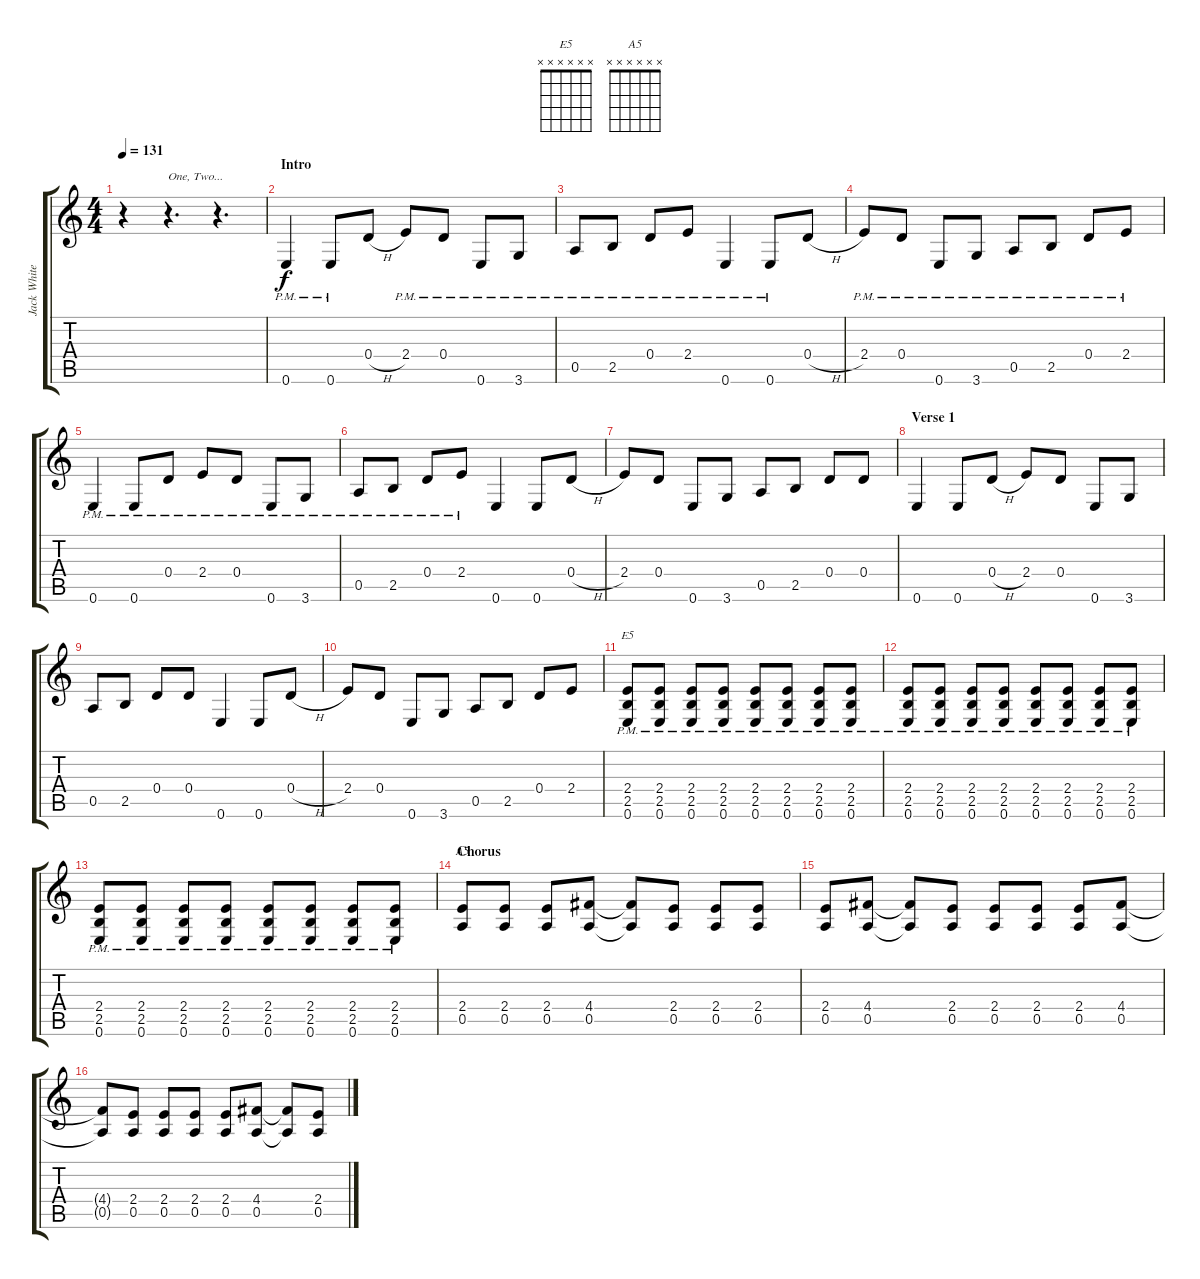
\track ("Jack White" "Jack White") {instrument distortionguitar}
\staff {score tabs}
\tuning (E4 B3 G3 D3 A2 E2) {hide}
\chord ("E5" x x x x x x)
\chord ("A5" x x x x x x)
\ts (4 4)
\tempo 131
\clef g2
\ks c
r.4{dy f instrument distortionguitar} r.4{d txt "One, Two..."} r.4{d} |
\section ("" "Intro")
0.6{pm}.4 0.6{pm}.8 0.4{h}.8 2.4{pm}.8 0.4{pm}.8 0.6{pm}.8 3.6{pm}.8 |
0.5{pm}.8 2.5{pm}.8 0.4{pm}.8 2.4{pm}.8 0.6{pm}.4 0.6{pm}.8 0.4{h}.8 |
2.4{pm}.8 0.4{pm}.8 0.6{pm}.8 3.6{pm}.8 0.5{pm}.8 2.5{pm}.8 0.4{pm}.8 2.4{pm}.8 |
0.6{pm}.4 0.6{pm}.8 0.4{pm}.8 2.4{pm}.8 0.4{pm}.8 0.6{pm}.8 3.6{pm}.8 |
0.5{pm}.8 2.5{pm}.8 0.4{pm}.8 2.4{pm}.8 0.6.4 0.6.8 0.4{h}.8 |
2.4.8 0.4.8 0.6.8 3.6.8 0.5.8 2.5.8 0.4.8 0.4.8 |
\section ("" "Verse 1")
0.6.4 0.6.8 0.4{h}.8 2.4.8 0.4.8 0.6.8 3.6.8 |
0.5.8 2.5.8 0.4.8 0.4.8 0.6.4 0.6.8 0.4{h}.8 |
2.4.8 0.4.8 0.6.8 3.6.8 0.5.8 2.5.8 0.4.8 2.4.8 |
(2.4{pm} 2.5{pm} 0.6{pm}).8{ch "E5"} (2.4{pm} 2.5{pm} 0.6{pm}).8 (2.4{pm} 2.5{pm} 0.6{pm}).8 (2.4{pm} 2.5{pm} 0.6{pm}).8 (2.4{pm} 2.5{pm} 0.6{pm}).8 (2.4{pm} 2.5{pm} 0.6{pm}).8 (2.4{pm} 2.5{pm} 0.6{pm}).8 (2.4{pm} 2.5{pm} 0.6{pm}).8 |
(2.4{pm} 2.5{pm} 0.6{pm}).8 (2.4{pm} 2.5{pm} 0.6{pm}).8 (2.4{pm} 2.5{pm} 0.6{pm}).8 (2.4{pm} 2.5{pm} 0.6{pm}).8 (2.4{pm} 2.5{pm} 0.6{pm}).8 (2.4{pm} 2.5{pm} 0.6{pm}).8 (2.4{pm} 2.5{pm} 0.6{pm}).8 (2.4{pm} 2.5{pm} 0.6{pm}).8 |
(2.4{pm} 2.5{pm} 0.6{pm}).8 (2.4{pm} 2.5{pm} 0.6{pm}).8 (2.4{pm} 2.5{pm} 0.6{pm}).8 (2.4{pm} 2.5{pm} 0.6{pm}).8 (2.4{pm} 2.5{pm} 0.6{pm}).8 (2.4{pm} 2.5{pm} 0.6{pm}).8 (2.4{pm} 2.5{pm} 0.6{pm}).8 (2.4{pm} 2.5{pm} 0.6{pm}).8 |
\section ("" "Chorus")
(2.4 0.5).8{ch "A5"} (2.4 0.5).8 (2.4 0.5).8 (4.4 0.5).8 (4.4{t} 0.5{t}).8 (2.4 0.5).8 (2.4 0.5).8 (2.4 0.5).8 |
(2.4 0.5).8 (4.4 0.5).8 (4.4{t} 0.5{t}).8 (2.4 0.5).8 (2.4 0.5).8 (2.4 0.5).8 (2.4 0.5).8 (4.4 0.5).8 |
(4.4{t} 0.5{t}).8 (2.4 0.5).8 (2.4 0.5).8 (2.4 0.5).8 (2.4 0.5).8 (4.4 0.5).8 (4.4{t} 0.5{t}).8 (2.4 0.5).8
